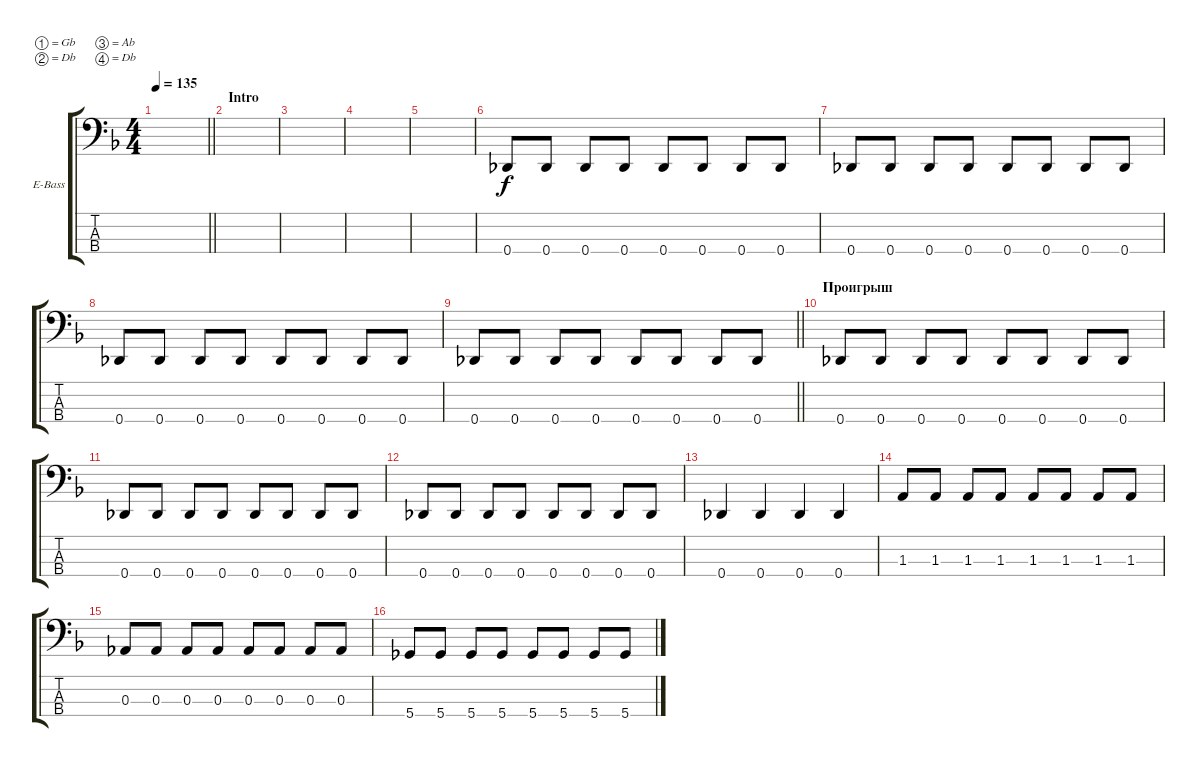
\bracketExtendMode groupsimilarinstruments
\firstSystemTrackNameOrientation horizontal
\otherSystemsTrackNameOrientation horizontal
\track ("Áàñ" "E-Bass") {instrument electricbassfinger}
\staff {score tabs}
\tuning (Gb2 Db2 Ab1 Db1)
\ts (4 4)
\beaming (8 2 2 2 2)
\tempo 135
\clef f4
\barLineRight lightlight
\ks dminor
|
\section ("" "Intro")
|
|
|
|
0.4.8 0.4.8 0.4.8 0.4.8 0.4.8 0.4.8 0.4.8 0.4.8 |
0.4.8 0.4.8 0.4.8 0.4.8 0.4.8 0.4.8 0.4.8 0.4.8 |
0.4.8 0.4.8 0.4.8 0.4.8 0.4.8 0.4.8 0.4.8 0.4.8 |
\barLineRight lightlight
0.4.8 0.4.8 0.4.8 0.4.8 0.4.8 0.4.8 0.4.8 0.4.8 |
\section ("" "Проигрыш")
0.4.8 0.4.8 0.4.8 0.4.8 0.4.8 0.4.8 0.4.8 0.4.8 |
0.4.8 0.4.8 0.4.8 0.4.8 0.4.8 0.4.8 0.4.8 0.4.8 |
0.4.8 0.4.8 0.4.8 0.4.8 0.4.8 0.4.8 0.4.8 0.4.8 |
0.4.4 0.4.4 0.4.4 0.4.4 |
1.3.8 1.3.8 1.3.8 1.3.8 1.3.8 1.3.8 1.3.8 1.3.8 |
0.3.8 0.3.8 0.3.8 0.3.8 0.3.8 0.3.8 0.3.8 0.3.8 |
5.4.8 5.4.8 5.4.8 5.4.8 5.4.8 5.4.8 5.4.8 5.4.8
